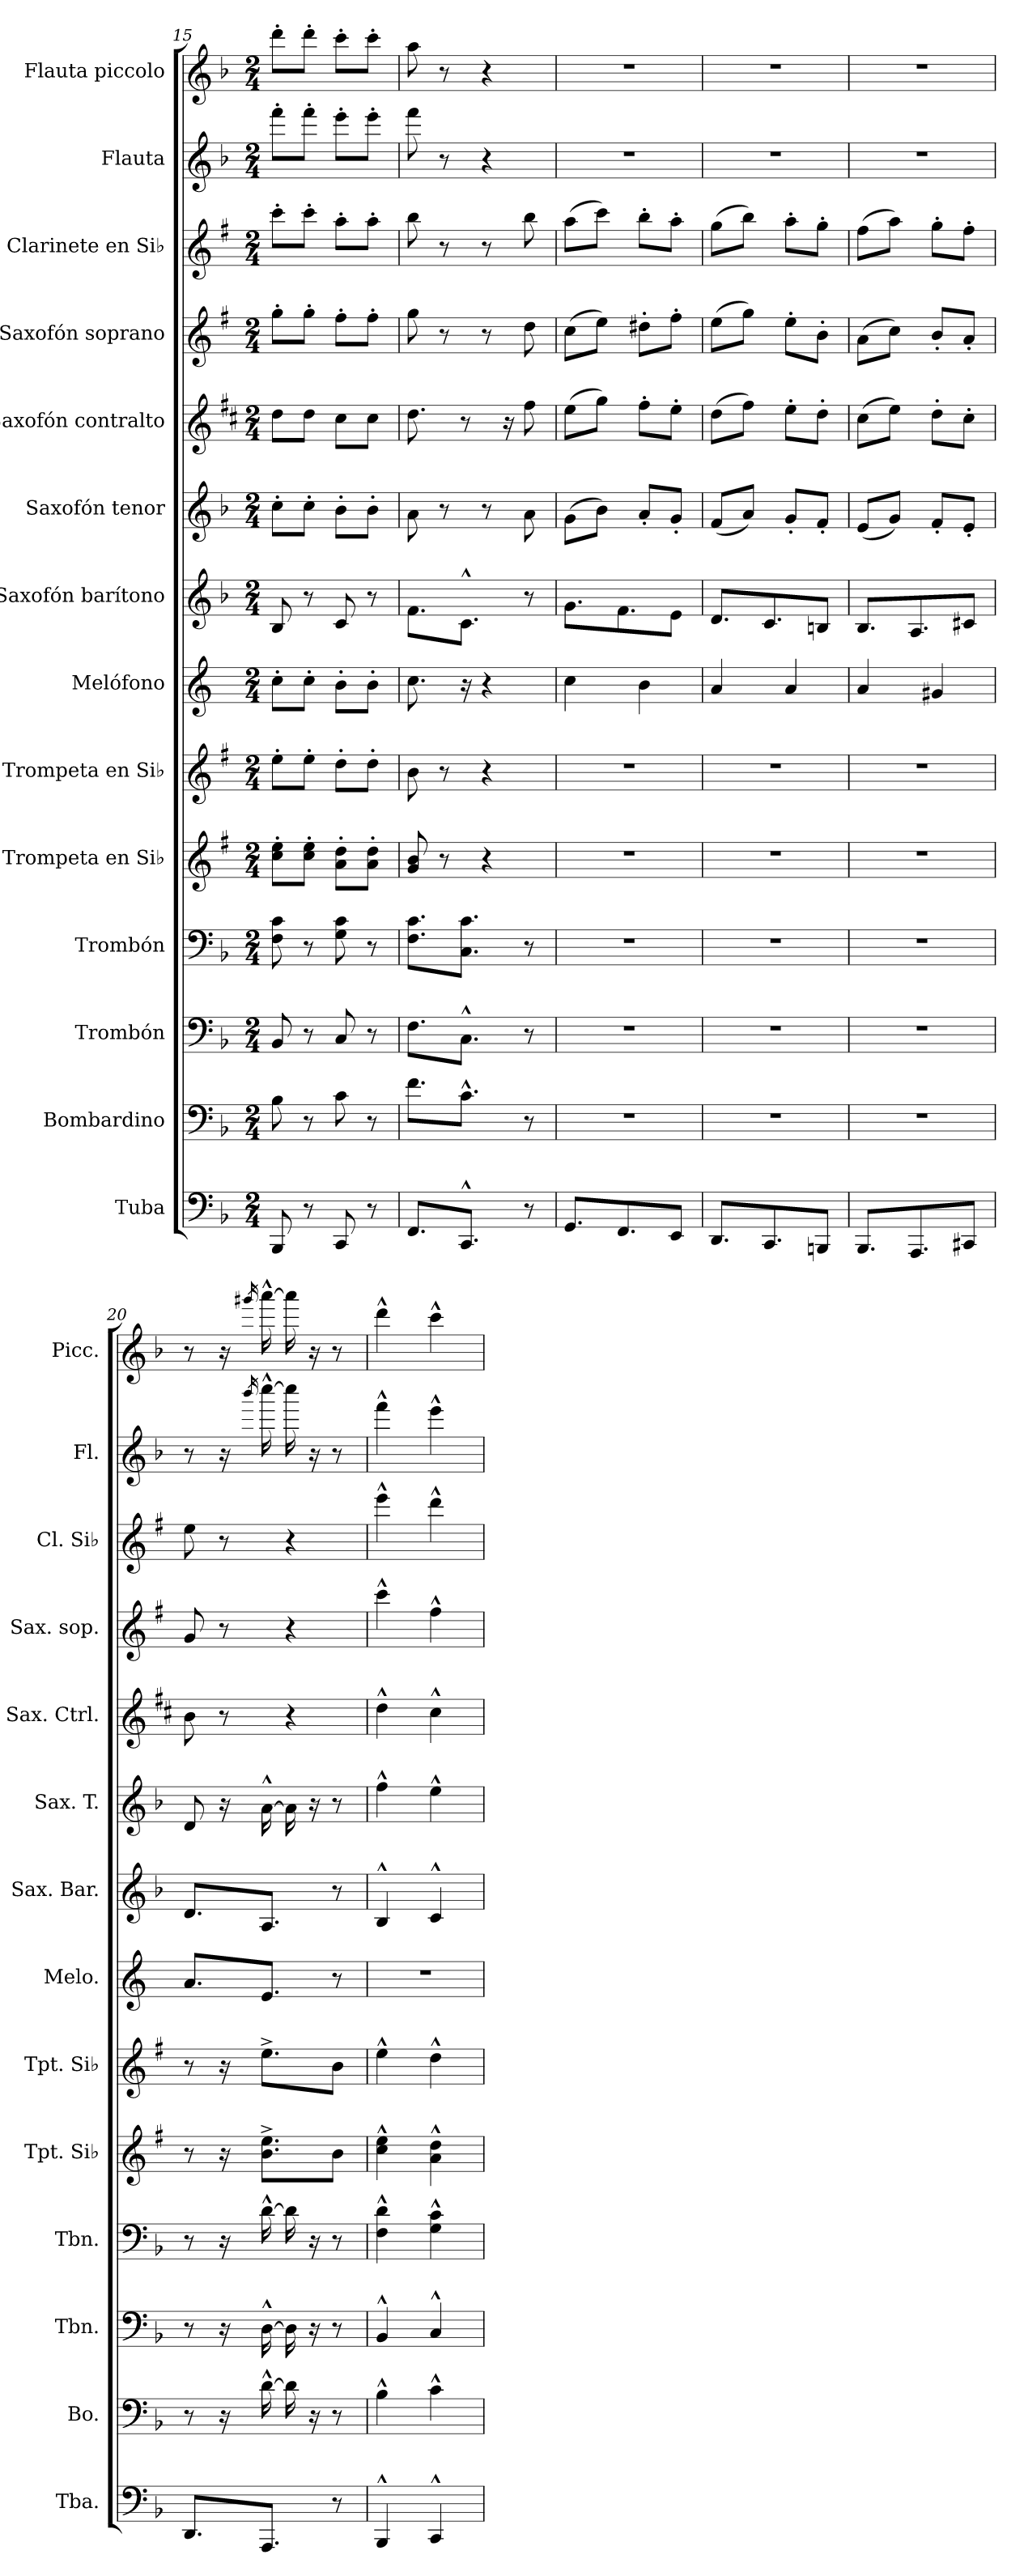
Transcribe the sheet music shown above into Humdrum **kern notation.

**kern	**kern	**kern	**kern	**kern	**kern	**kern	**kern	**kern	**kern	**kern	**kern	**kern	**kern
*part14	*part13	*part12	*part11	*part10	*part9	*part8	*part7	*part6	*part5	*part4	*part3	*part2	*part1
*staff14	*staff13	*staff12	*staff11	*staff10	*staff9	*staff8	*staff7	*staff6	*staff5	*staff4	*staff3	*staff2	*staff1
*I"Tuba	*I"Bombardino	*I"Trombón	*I"Trombón	*I"Trompeta en Si♭	*I"Trompeta en Si♭	*I"Melófono	*I"Saxofón barítono	*I"Saxofón tenor	*I"Saxofón contralto	*I"Saxofón soprano	*I"Clarinete en Si♭	*I"Flauta	*I"Flauta piccolo
*I'Tba.	*I'Bo.	*I'Tbn.	*I'Tbn.	*I'Tpt. Si♭	*I'Tpt. Si♭	*I'Melo.	*I'Sax. Bar.	*I'Sax. T.	*I'Sax. Ctrl.	*I'Sax. sop.	*I'Cl. Si♭	*I'Fl.	*I'Picc.
*clefF4	*clefF4	*clefF4	*clefF4	*clefG2	*clefG2	*clefG2	*clefG2	*clefG2	*clefG2	*clefG2	*clefG2	*clefG2	*clefG2
*	*	*	*	*ITrd1c2	*ITrd1c2	*ITrd4c7	*ITrd12c21	*ITrd8c14	*ITrd5c9	*ITrd1c2	*ITrd1c2	*	*ITrd-7c-12
*k[b-]	*k[b-]	*k[b-]	*k[b-]	*k[b-]	*k[b-]	*k[b-]	*k[b-]	*k[b-]	*k[b-]	*k[b-]	*k[b-]	*k[b-]	*k[b-]
*M2/4	*M2/4	*M2/4	*M2/4	*M2/4	*M2/4	*M2/4	*M2/4	*M2/4	*M2/4	*M2/4	*M2/4	*M2/4	*M2/4
=15	=15	=15	=15	=15	=15	=15	=15	=15	=15	=15	=15	=15	=15
8BBB-/	8B-\	8BB-/	8F\ 8c\	8b-\' 8dd\'L	8dd'\L	8f'\L	8BB-/	8c'\L	8f\L	8ff'\L	8bb-'\L	8fff'\L	8dddd'\L
8r	8r	8r	8r	8b-\' 8dd\'J	8dd'\J	8f'\J	8r	8c'\J	8f\J	8ff'\J	8bb-'\J	8fff'\J	8dddd'\J
8CC/	8c\	8C/	8G\ 8c\	8g\' 8cc\'L	8cc'\L	8e'\L	8C/	8B-'\L	8e\L	8ee'\L	8gg'\L	8eee'\L	8cccc'\L
8r	8r	8r	8r	8g\' 8cc\'J	8cc'\J	8e'\J	8r	8B-'\J	8e\J	8ee'\J	8gg'\J	8eee'\J	8cccc'\J
=16	=16	=16	=16	=16	=16	=16	=16	=16	=16	=16	=16	=16	=16
8.FF/L	8.f\L	8.F\L	8.F\ 8.c\L	8f/ 8a/	8a\	8.f\	8.F\L	8A\	8.f\	8ff\	8aa\	8fff\	8aaa\
.	.	.	.	8r	8r	.	.	8r	.	8r	8r	8r	8r
8.CC^^/J	8.c^^\J	8.C^^\J	8.C\ 8.c\J	.	.	16r	8.C^^\J	.	8r	.	.	.	.
.	.	.	.	4r	4r	4r	.	8r	.	8r	8r	4r	4r
.	.	.	.	.	.	.	.	.	16r	.	.	.	.
8r	8r	8r	8r	.	.	.	8r	8A\	8a\	8cc\	8aa\	.	.
=17	=17	=17	=17	=17	=17	=17	=17	=17	=17	=17	=17	=17	=17
8.GG/L	2r	2r	2r	2r	2r	4f\	8.G\L	(>8G\L	(>8g\L	(>8b-\L	(>8gg\L	2r	2r
.	.	.	.	.	.	.	.	8B-\J)	8b-\J)	8dd\J)	8bb-\J)	.	.
8.FF/	.	.	.	.	.	.	8.F\	.	.	.	.	.	.
.	.	.	.	.	.	4e\	.	8A'/L	8a'\L	8cc#X'\L	8aa'\L	.	.
8EE/J	.	.	.	.	.	.	8E\J	8G'/J	8g'\J	8ee'\J	8gg'\J	.	.
!!LO:PB:g=z
=18	=18	=18	=18	=18	=18	=18	=18	=18	=18	=18	=18	=18	=18
8.DD/L	2r	2r	2r	2r	2r	4d/	8.D/L	(<8F/L	(>8f\L	(>8dd\L	(>8ff\L	2r	2r
.	.	.	.	.	.	.	.	8A/J)	8a\J)	8ff\J)	8aa\J)	.	.
8.CC/	.	.	.	.	.	.	8.C/	.	.	.	.	.	.
.	.	.	.	.	.	4d/	.	8G'/L	8g'\L	8dd'\L	8gg'\L	.	.
8BBBn/J	.	.	.	.	.	.	8BBn/J	8F'/J	8f'\J	8a'\J	8ff'\J	.	.
=19	=19	=19	=19	=19	=19	=19	=19	=19	=19	=19	=19	=19	=19
8.BBB-/L	2r	2r	2r	2r	2r	4d/	8.BB-/L	(<8E/L	(>8e\L	(>8g\L	(>8ee\L	2r	2r
.	.	.	.	.	.	.	.	8G/J)	8g\J)	8b-\J)	8gg\J)	.	.
8.AAA/	.	.	.	.	.	.	8.AA/	.	.	.	.	.	.
.	.	.	.	.	.	4c#X/	.	8F'/L	8f'\L	8a'/L	8ff'\L	.	.
8CC#X/J	.	.	.	.	.	.	8C#X/J	8E'/J	8e'\J	8g'/J	8ee'\J	.	.
=20	=20	=20	=20	=20	=20	=20	=20	=20	=20	=20	=20	=20	=20
8.DD/L	8r	8r	8r	8r	8r	8.d/L	8.D/L	8D/	8d\	8f/	8dd\	8r	8r
.	16r	16r	16r	16r	16r	.	.	16r	8r	8r	8r	16r	16r
.	.	.	.	.	.	.	.	.	.	.	.	16qbbb-/	16qgggg#X/
8.AAA/J	[16d^^\	[16D^^\	[16d^^\	8.a\^ 8.dd\^L	8.dd^\L	8.A/J	8.AA/J	[16A^^\	.	.	.	[16cccc^^\	[16aaaa^^\
.	16d\]	16D\]	16d\]	.	.	.	.	16A\]	4r	4r	4r	16cccc\]	16aaaa\]
.	16r	16r	16r	.	.	.	.	16r	.	.	.	16r	16r
8r	8r	8r	8r	8a\J	8a\J	8r	8r	8r	.	.	.	8r	8r
=21	=21	=21	=21	=21	=21	=21	=21	=21	=21	=21	=21	=21	=21
4BBB-^^/	4B-^^\	4BB-^^/	4F\^^ 4d\^^	4b-\^^ 4dd\^^	4dd^^\	2r	4BB-^^/	4f^^\	4f^^\	4bb-^^\	4ddd^^\	4fff^^\	4dddd^^\
4CC^^/	4c^^\	4C^^/	4G\^^ 4c\^^	4g\^^ 4cc\^^	4cc^^\	.	4C^^/	4e^^\	4e^^\	4ee^^\	4ccc^^\	4eee^^\	4cccc^^\
=	=	=	=	=	=	=	=	=	=	=	=	=	=
*-	*-	*-	*-	*-	*-	*-	*-	*-	*-	*-	*-	*-	*-
